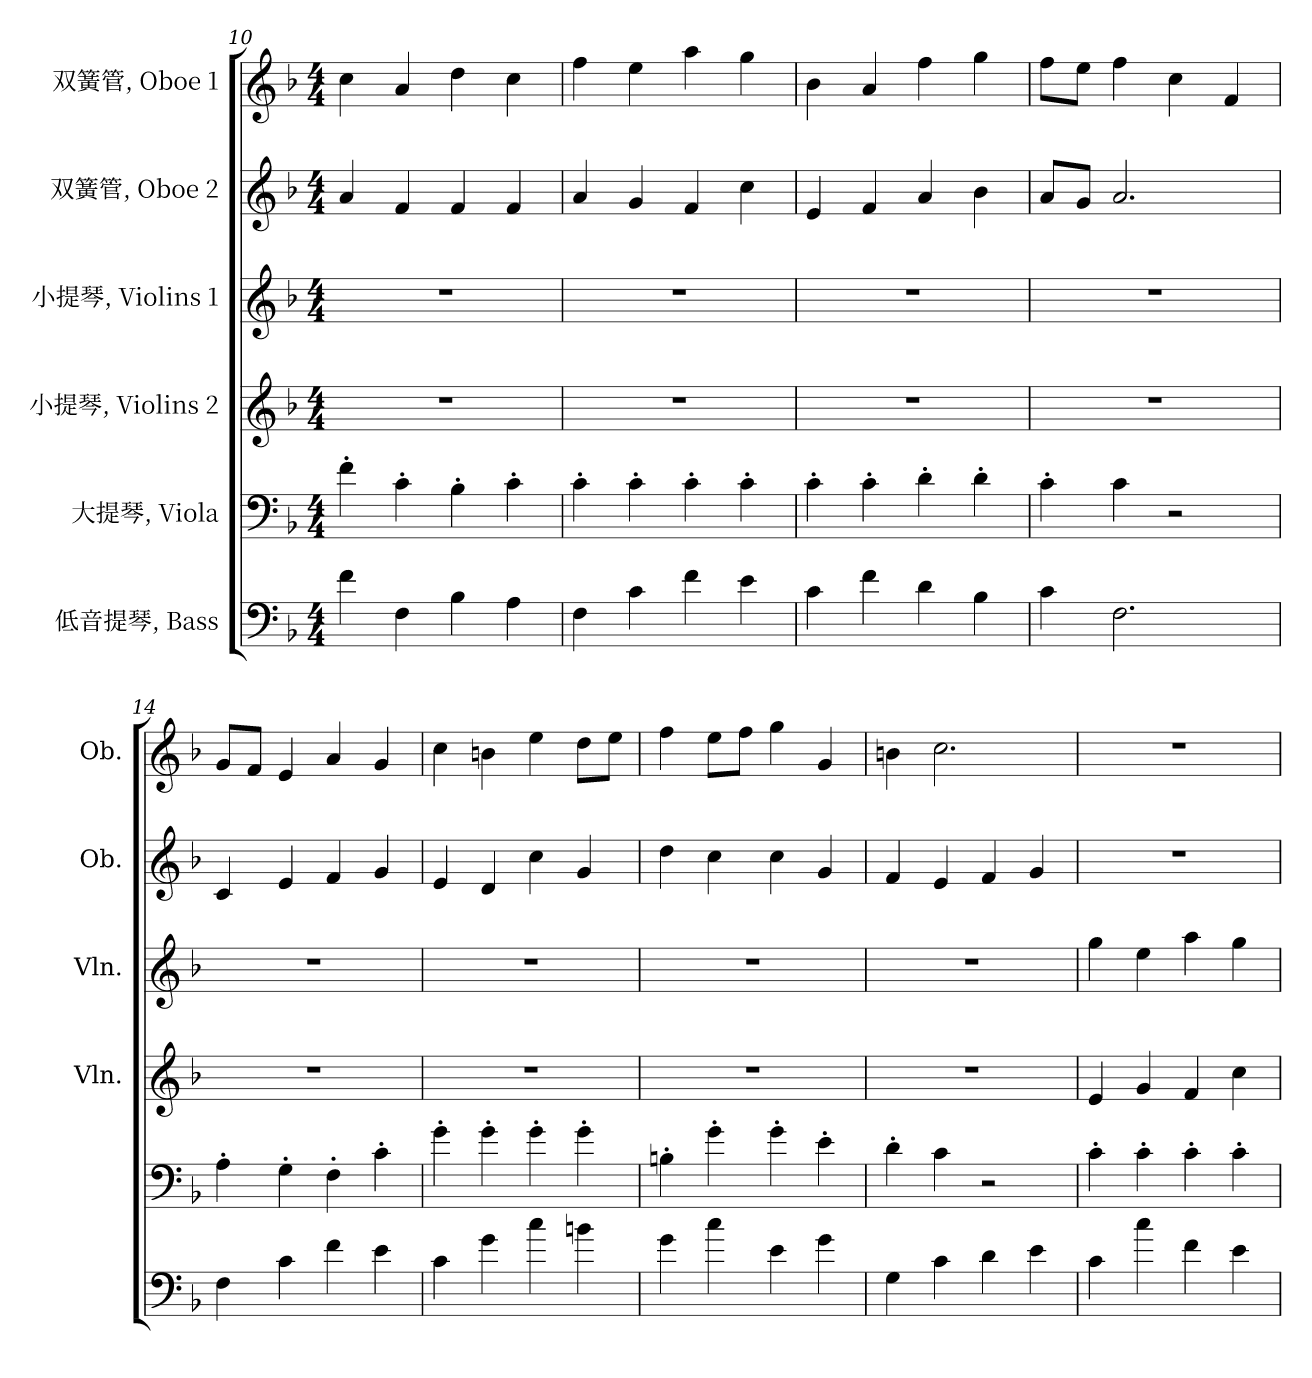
**kern	**kern	**kern	**kern	**kern	**kern
*part6	*part5	*part4	*part3	*part2	*part1
*staff6	*staff5	*staff4	*staff3	*staff2	*staff1
*I"低音提琴, Bass	*I"大提琴, Viola	*I"小提琴, Violins 2	*I"小提琴, Violins 1	*I"双簧管, Oboe 2	*I"双簧管, Oboe 1
*	*	*I'Vln.	*I'Vln.	*I'Ob.	*I'Ob.
*clefF4	*clefF4	*clefG2	*clefG2	*clefG2	*clefG2
*ITrd7c12	*	*	*	*	*
*k[b-]	*k[b-]	*k[b-]	*k[b-]	*k[b-]	*k[b-]
*M4/4	*M4/4	*M4/4	*M4/4	*M4/4	*M4/4
=10	=10	=10	=10	=10	=10
4F\	4f'\	1r	1r	4a/	4cc\
4FF\	4c'\	.	.	4f/	4a/
4BB-\	4B-'\	.	.	4f/	4dd\
4AA\	4c'\	.	.	4f/	4cc\
=11	=11	=11	=11	=11	=11
4FF\	4c'\	1r	1r	4a/	4ff\
4C\	4c'\	.	.	4g/	4ee\
4F\	4c'\	.	.	4f/	4aa\
4E\	4c'\	.	.	4cc\	4gg\
=12	=12	=12	=12	=12	=12
4C\	4c'\	1r	1r	4e/	4b-\
4F\	4c'\	.	.	4f/	4a/
4D\	4d'\	.	.	4a/	4ff\
4BB-\	4d'\	.	.	4b-\	4gg\
!!LO:PB:g=z
=13	=13	=13	=13	=13	=13
4C\	4c'\	1r	1r	8a/L	8ff\L
.	.	.	.	8g/J	8ee\J
2.FF\	4c\	.	.	2.a/	4ff\
.	2r	.	.	.	4cc\
.	.	.	.	.	4f/
=14	=14	=14	=14	=14	=14
4FF\	4A'\	1r	1r	4c/	8g/L
.	.	.	.	.	8f/J
4C\	4G'\	.	.	4e/	4e/
4F\	4F'\	.	.	4f/	4a/
4E\	4c'\	.	.	4g/	4g/
=15	=15	=15	=15	=15	=15
4C\	4g'\	1r	1r	4e/	4cc\
4G\	4g'\	.	.	4d/	4bn\
4c\	4g'\	.	.	4cc\	4ee\
4Bn\	4g'\	.	.	4g/	8dd\L
.	.	.	.	.	8ee\J
=16	=16	=16	=16	=16	=16
4G\	4Bn'\	1r	1r	4dd\	4ff\
4c\	4g'\	.	.	4cc\	8ee\L
.	.	.	.	.	8ff\J
4E\	4g'\	.	.	4cc\	4gg\
4G\	4e'\	.	.	4g/	4g/
=17	=17	=17	=17	=17	=17
4GG\	4d'\	1r	1r	4f/	4bn\
4C\	4c\	.	.	4e/	2.cc\
4D\	2r	.	.	4f/	.
4E\	.	.	.	4g/	.
=18	=18	=18	=18	=18	=18
4C\	4c'\	4e/	4gg\	1r	1r
4c\	4c'\	4g/	4ee\	.	.
4F\	4c'\	4f/	4aa\	.	.
4E\	4c'\	4cc\	4gg\	.	.
=	=	=	=	=	=
*-	*-	*-	*-	*-	*-
